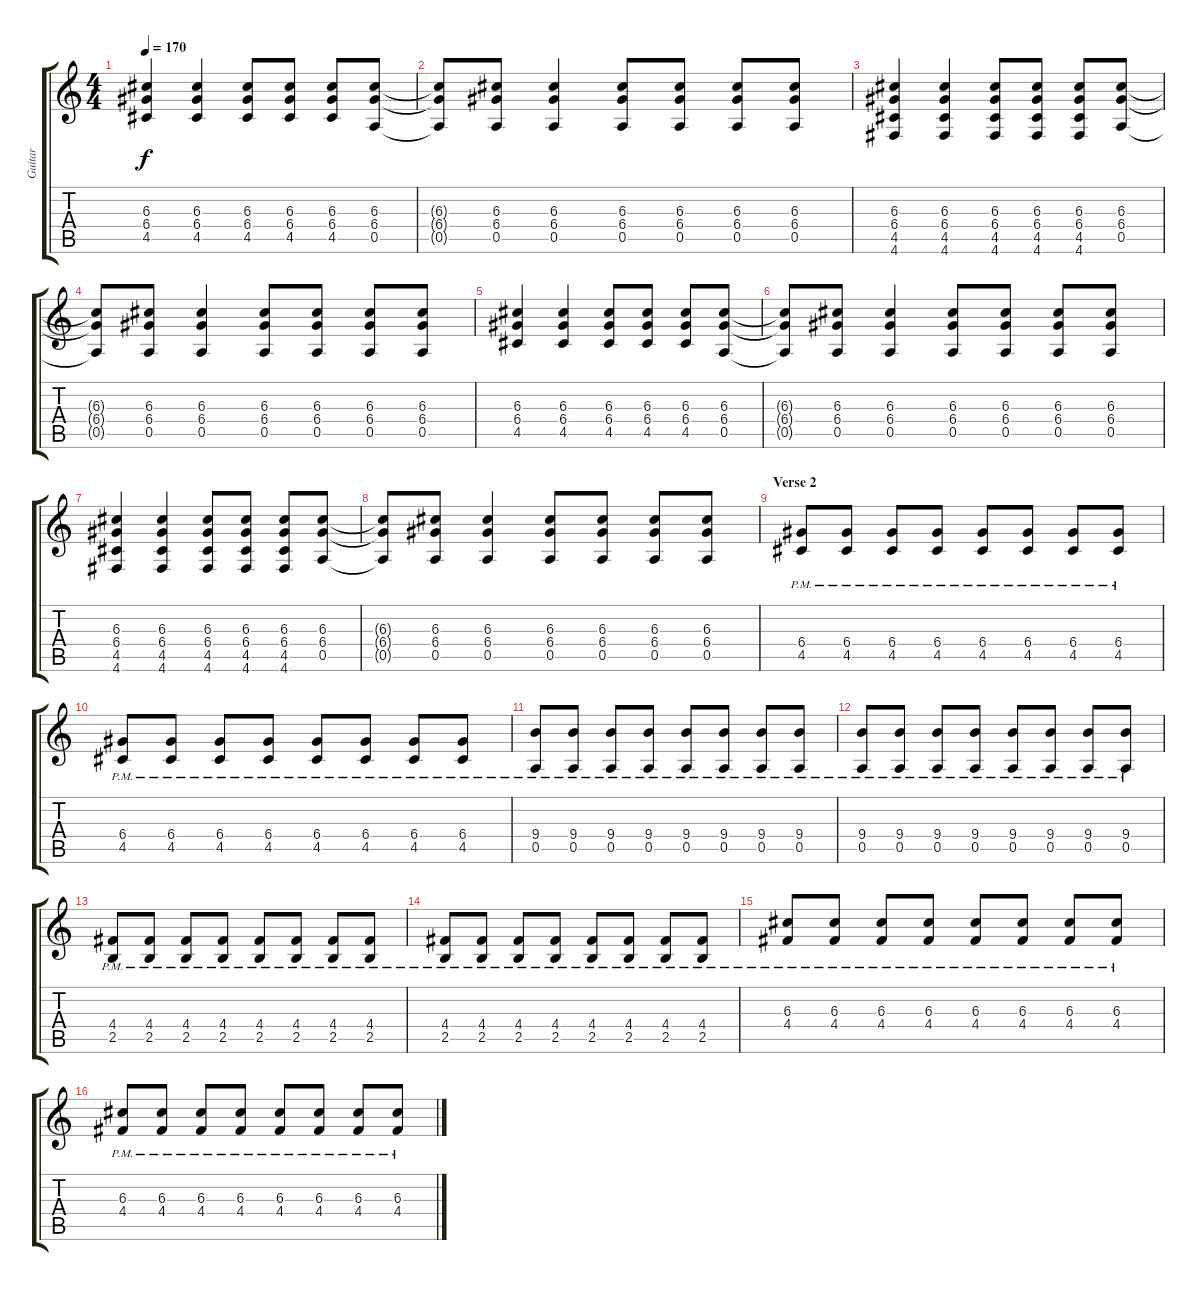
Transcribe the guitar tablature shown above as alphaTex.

\track ("Guitar" "Guitar") {instrument distortionguitar}
\staff {score tabs}
\tuning (E4 B3 G3 D3 A2 D2) {hide}
\ts (4 4)
\tempo 170
\clef g2
\ks c
(6.3 6.4 4.5).4{dy f} (6.3 6.4 4.5).4 (6.3 6.4 4.5).8 (6.3 6.4 4.5).8 (6.3 6.4 4.5).8 (6.3 6.4 0.5).8 |
(6.3{t} 6.4{t} 0.5{t}).8 (6.3 6.4 0.5).8 (6.3 6.4 0.5).4 (6.3 6.4 0.5).8 (6.3 6.4 0.5).8 (6.3 6.4 0.5).8 (6.3 6.4 0.5).8 |
(6.3 6.4 4.5 4.6).4 (6.3 6.4 4.5 4.6).4 (6.3 6.4 4.5 4.6).8 (6.3 6.4 4.5 4.6).8 (6.3 6.4 4.5 4.6).8 (6.3 6.4 0.5).8 |
(6.3{t} 6.4{t} 0.5{t}).8 (6.3 6.4 0.5).8 (6.3 6.4 0.5).4 (6.3 6.4 0.5).8 (6.3 6.4 0.5).8 (6.3 6.4 0.5).8 (6.3 6.4 0.5).8 |
(6.3 6.4 4.5).4 (6.3 6.4 4.5).4 (6.3 6.4 4.5).8 (6.3 6.4 4.5).8 (6.3 6.4 4.5).8 (6.3 6.4 0.5).8 |
(6.3{t} 6.4{t} 0.5{t}).8 (6.3 6.4 0.5).8 (6.3 6.4 0.5).4 (6.3 6.4 0.5).8 (6.3 6.4 0.5).8 (6.3 6.4 0.5).8 (6.3 6.4 0.5).8 |
(6.3 6.4 4.5 4.6).4 (6.3 6.4 4.5 4.6).4 (6.3 6.4 4.5 4.6).8 (6.3 6.4 4.5 4.6).8 (6.3 6.4 4.5 4.6).8 (6.3 6.4 0.5).8 |
(6.3{t} 6.4{t} 0.5{t}).8 (6.3 6.4 0.5).8 (6.3 6.4 0.5).4 (6.3 6.4 0.5).8 (6.3 6.4 0.5).8 (6.3 6.4 0.5).8 (6.3 6.4 0.5).8 |
\section ("" "Verse 2")
(6.4{pm} 4.5{pm}).8 (6.4{pm} 4.5{pm}).8 (6.4{pm} 4.5{pm}).8 (6.4{pm} 4.5{pm}).8 (6.4{pm} 4.5{pm}).8 (6.4{pm} 4.5{pm}).8 (6.4{pm} 4.5{pm}).8 (6.4{pm} 4.5{pm}).8 |
(6.4{pm} 4.5{pm}).8 (6.4{pm} 4.5{pm}).8 (6.4{pm} 4.5{pm}).8 (6.4{pm} 4.5{pm}).8 (6.4{pm} 4.5{pm}).8 (6.4{pm} 4.5{pm}).8 (6.4{pm} 4.5{pm}).8 (6.4{pm} 4.5{pm}).8 |
(9.4{pm} 0.5{pm}).8 (9.4{pm} 0.5{pm}).8 (9.4{pm} 0.5{pm}).8 (9.4{pm} 0.5{pm}).8 (9.4{pm} 0.5{pm}).8 (9.4{pm} 0.5{pm}).8 (9.4{pm} 0.5{pm}).8 (9.4{pm} 0.5{pm}).8 |
(9.4{pm} 0.5{pm}).8 (9.4{pm} 0.5{pm}).8 (9.4{pm} 0.5{pm}).8 (9.4{pm} 0.5{pm}).8 (9.4{pm} 0.5{pm}).8 (9.4{pm} 0.5{pm}).8 (9.4{pm} 0.5{pm}).8 (9.4{pm} 0.5{pm}).8 |
(4.4{pm} 2.5{pm}).8 (4.4{pm} 2.5{pm}).8 (4.4{pm} 2.5{pm}).8 (4.4{pm} 2.5{pm}).8 (4.4{pm} 2.5{pm}).8 (4.4{pm} 2.5{pm}).8 (4.4{pm} 2.5{pm}).8 (4.4{pm} 2.5{pm}).8 |
(4.4{pm} 2.5{pm}).8 (4.4{pm} 2.5{pm}).8 (4.4{pm} 2.5{pm}).8 (4.4{pm} 2.5{pm}).8 (4.4{pm} 2.5{pm}).8 (4.4{pm} 2.5{pm}).8 (4.4{pm} 2.5{pm}).8 (4.4{pm} 2.5{pm}).8 |
(6.3{pm} 4.4{pm}).8 (6.3{pm} 4.4{pm}).8 (6.3{pm} 4.4{pm}).8 (6.3{pm} 4.4{pm}).8 (6.3{pm} 4.4{pm}).8 (6.3{pm} 4.4{pm}).8 (6.3{pm} 4.4{pm}).8 (6.3{pm} 4.4{pm}).8 |
(6.3{pm} 4.4{pm}).8 (6.3{pm} 4.4{pm}).8 (6.3{pm} 4.4{pm}).8 (6.3{pm} 4.4{pm}).8 (6.3{pm} 4.4{pm}).8 (6.3{pm} 4.4{pm}).8 (6.3{pm} 4.4{pm}).8 (6.3{pm} 4.4{pm}).8
